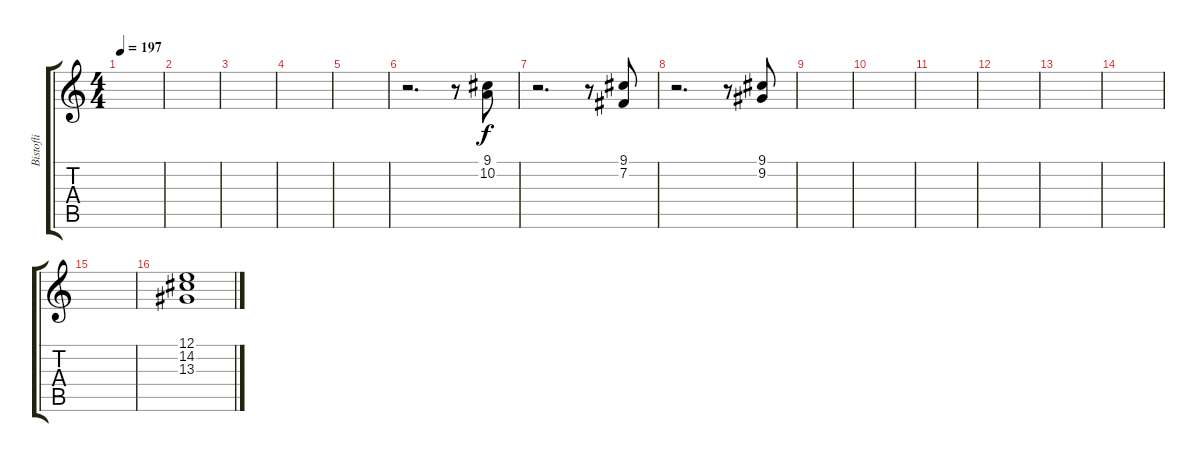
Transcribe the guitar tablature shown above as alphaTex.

\track ("Bistofli" "Bistofli") {instrument synthstrings1}
\staff {score tabs}
\tuning (E4 B3 G3 D3 A2 E2) {hide}
\ts (4 4)
\tempo 197
\clef g2
\ks c
|
|
|
|
|
r.2{d} r.8 (9.1 10.2).8 |
r.2{d} r.8 (9.1 7.2).8 |
r.2{d} r.8 (9.1 9.2).8 |
|
|
|
|
|
|
|
(12.1 14.2 13.3).1
